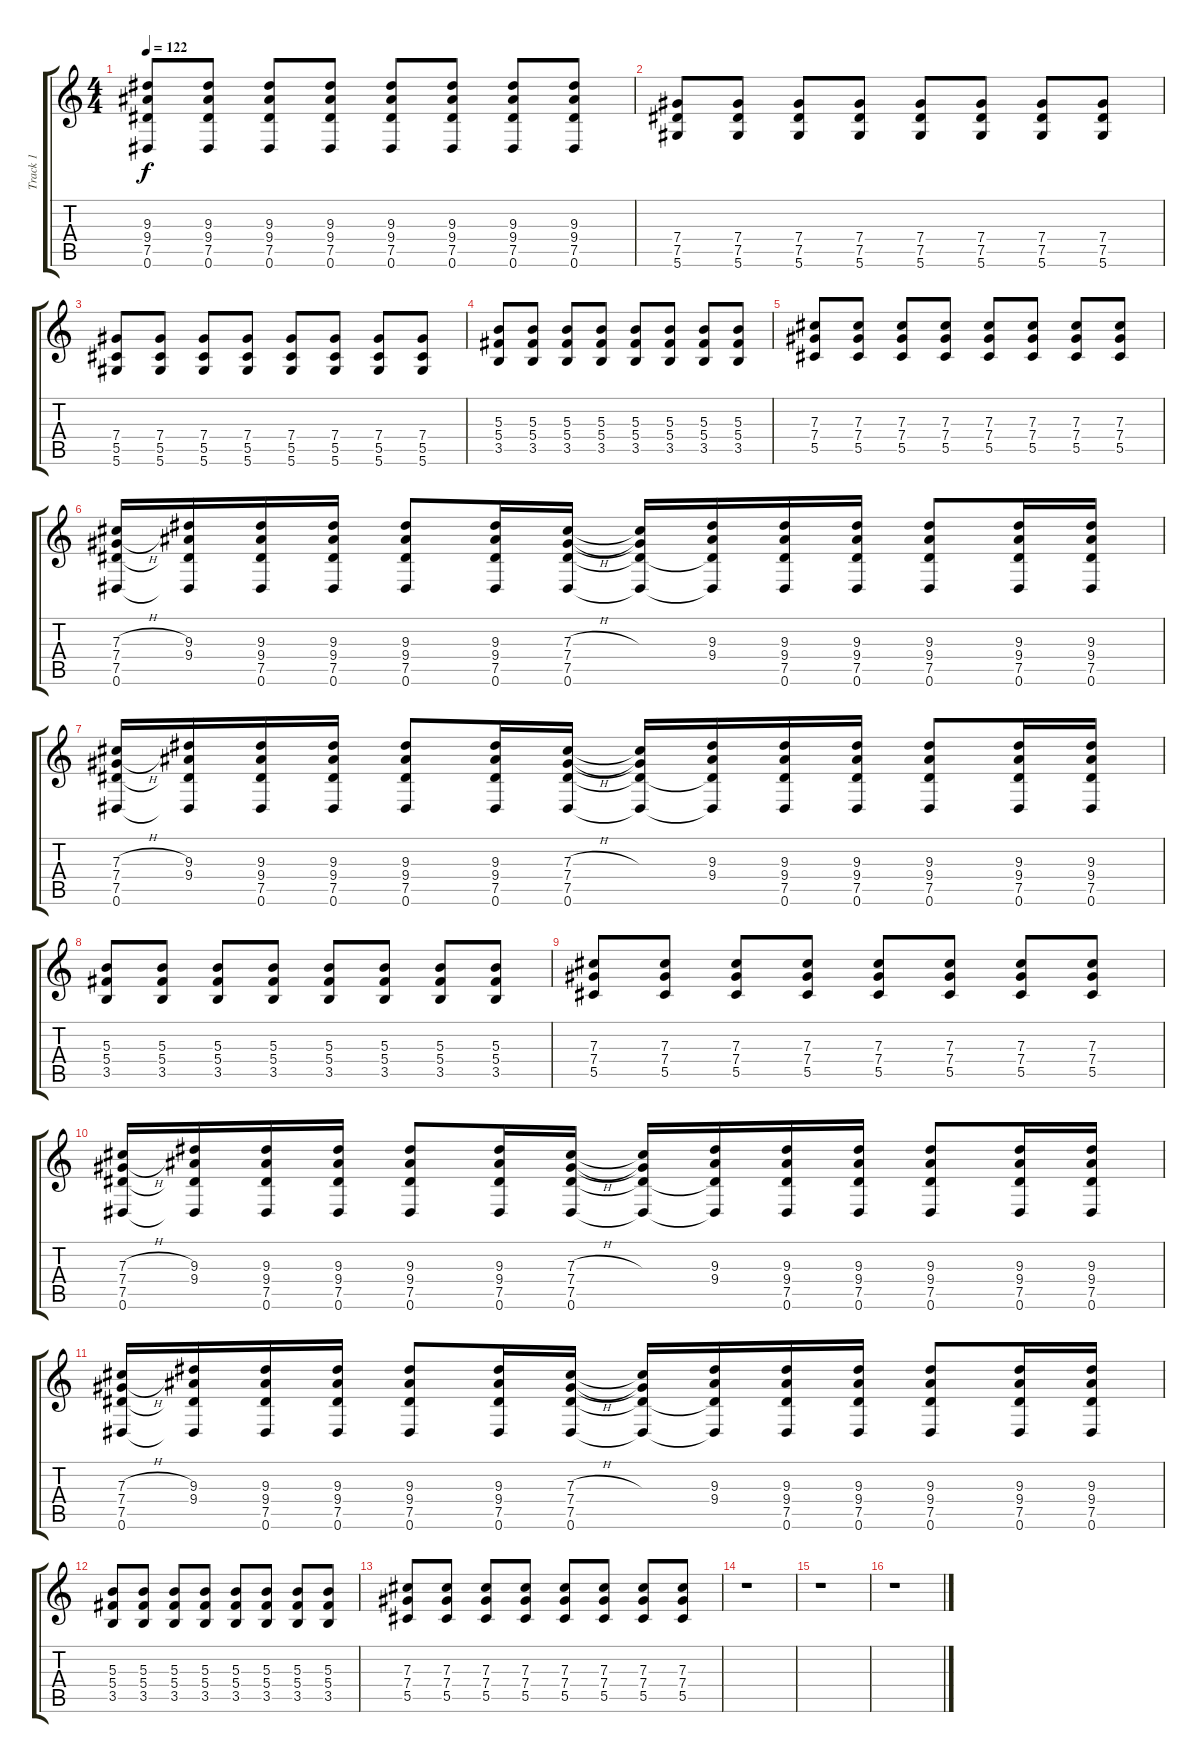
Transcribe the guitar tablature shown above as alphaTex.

\track ("Track 1" "Track 1") {instrument distortionguitar}
\staff {score tabs}
\tuning (Eb4 Bb3 Gb3 Db3 Ab2 Eb2) {hide}
\ts (4 4)
\tempo 122
\clef g2
\ks c
(9.3 9.4 7.5 0.6).8{dy f} (9.3 9.4 7.5 0.6).8 (9.3 9.4 7.5 0.6).8 (9.3 9.4 7.5 0.6).8 (9.3 9.4 7.5 0.6).8 (9.3 9.4 7.5 0.6).8 (9.3 9.4 7.5 0.6).8 (9.3 9.4 7.5 0.6).8 |
(7.4 7.5 5.6).8 (7.4 7.5 5.6).8 (7.4 7.5 5.6).8 (7.4 7.5 5.6).8 (7.4 7.5 5.6).8 (7.4 7.5 5.6).8 (7.4 7.5 5.6).8 (7.4 7.5 5.6).8 |
(7.4 5.5 5.6).8 (7.4 5.5 5.6).8 (7.4 5.5 5.6).8 (7.4 5.5 5.6).8 (7.4 5.5 5.6).8 (7.4 5.5 5.6).8 (7.4 5.5 5.6).8 (7.4 5.5 5.6).8 |
(5.3 5.4 3.5).8 (5.3 5.4 3.5).8 (5.3 5.4 3.5).8 (5.3 5.4 3.5).8 (5.3 5.4 3.5).8 (5.3 5.4 3.5).8 (5.3 5.4 3.5).8 (5.3 5.4 3.5).8 |
(7.3 7.4 5.5).8 (7.3 7.4 5.5).8 (7.3 7.4 5.5).8 (7.3 7.4 5.5).8 (7.3 7.4 5.5).8 (7.3 7.4 5.5).8 (7.3 7.4 5.5).8 (7.3 7.4 5.5).8 |
(7.3{h} 7.4{h} 7.5 0.6).16 (9.3 9.4 7.5{t} 0.6{t}).16 (9.3 9.4 7.5 0.6).16 (9.3 9.4 7.5 0.6).16 (9.3 9.4 7.5 0.6).8 (9.3 9.4 7.5 0.6).16 (7.3{h} 7.4{h} 7.5 0.6).16 (7.3{t} 7.4{t} 7.5{t} 0.6{t}).16 (9.3 9.4 7.5{t} 0.6{t}).16 (9.3 9.4 7.5 0.6).16 (9.3 9.4 7.5 0.6).16 (9.3 9.4 7.5 0.6).8 (9.3 9.4 7.5 0.6).16 (9.3 9.4 7.5 0.6).16 |
(7.3{h} 7.4{h} 7.5 0.6).16 (9.3 9.4 7.5{t} 0.6{t}).16 (9.3 9.4 7.5 0.6).16 (9.3 9.4 7.5 0.6).16 (9.3 9.4 7.5 0.6).8 (9.3 9.4 7.5 0.6).16 (7.3{h} 7.4{h} 7.5 0.6).16 (7.3{t} 7.4{t} 7.5{t} 0.6{t}).16 (9.3 9.4 7.5{t} 0.6{t}).16 (9.3 9.4 7.5 0.6).16 (9.3 9.4 7.5 0.6).16 (9.3 9.4 7.5 0.6).8 (9.3 9.4 7.5 0.6).16 (9.3 9.4 7.5 0.6).16 |
(5.3 5.4 3.5).8 (5.3 5.4 3.5).8 (5.3 5.4 3.5).8 (5.3 5.4 3.5).8 (5.3 5.4 3.5).8 (5.3 5.4 3.5).8 (5.3 5.4 3.5).8 (5.3 5.4 3.5).8 |
(7.3 7.4 5.5).8 (7.3 7.4 5.5).8 (7.3 7.4 5.5).8 (7.3 7.4 5.5).8 (7.3 7.4 5.5).8 (7.3 7.4 5.5).8 (7.3 7.4 5.5).8 (7.3 7.4 5.5).8 |
(7.3{h} 7.4{h} 7.5 0.6).16 (9.3 9.4 7.5{t} 0.6{t}).16 (9.3 9.4 7.5 0.6).16 (9.3 9.4 7.5 0.6).16 (9.3 9.4 7.5 0.6).8 (9.3 9.4 7.5 0.6).16 (7.3{h} 7.4{h} 7.5 0.6).16 (7.3{t} 7.4{t} 7.5{t} 0.6{t}).16 (9.3 9.4 7.5{t} 0.6{t}).16 (9.3 9.4 7.5 0.6).16 (9.3 9.4 7.5 0.6).16 (9.3 9.4 7.5 0.6).8 (9.3 9.4 7.5 0.6).16 (9.3 9.4 7.5 0.6).16 |
(7.3{h} 7.4{h} 7.5 0.6).16 (9.3 9.4 7.5{t} 0.6{t}).16 (9.3 9.4 7.5 0.6).16 (9.3 9.4 7.5 0.6).16 (9.3 9.4 7.5 0.6).8 (9.3 9.4 7.5 0.6).16 (7.3{h} 7.4{h} 7.5 0.6).16 (7.3{t} 7.4{t} 7.5{t} 0.6{t}).16 (9.3 9.4 7.5{t} 0.6{t}).16 (9.3 9.4 7.5 0.6).16 (9.3 9.4 7.5 0.6).16 (9.3 9.4 7.5 0.6).8 (9.3 9.4 7.5 0.6).16 (9.3 9.4 7.5 0.6).16 |
(5.3 5.4 3.5).8 (5.3 5.4 3.5).8 (5.3 5.4 3.5).8 (5.3 5.4 3.5).8 (5.3 5.4 3.5).8 (5.3 5.4 3.5).8 (5.3 5.4 3.5).8 (5.3 5.4 3.5).8 |
(7.3 7.4 5.5).8 (7.3 7.4 5.5).8 (7.3 7.4 5.5).8 (7.3 7.4 5.5).8 (7.3 7.4 5.5).8 (7.3 7.4 5.5).8 (7.3 7.4 5.5).8 (7.3 7.4 5.5).8 |
r.1 |
r.1 |
r.1
